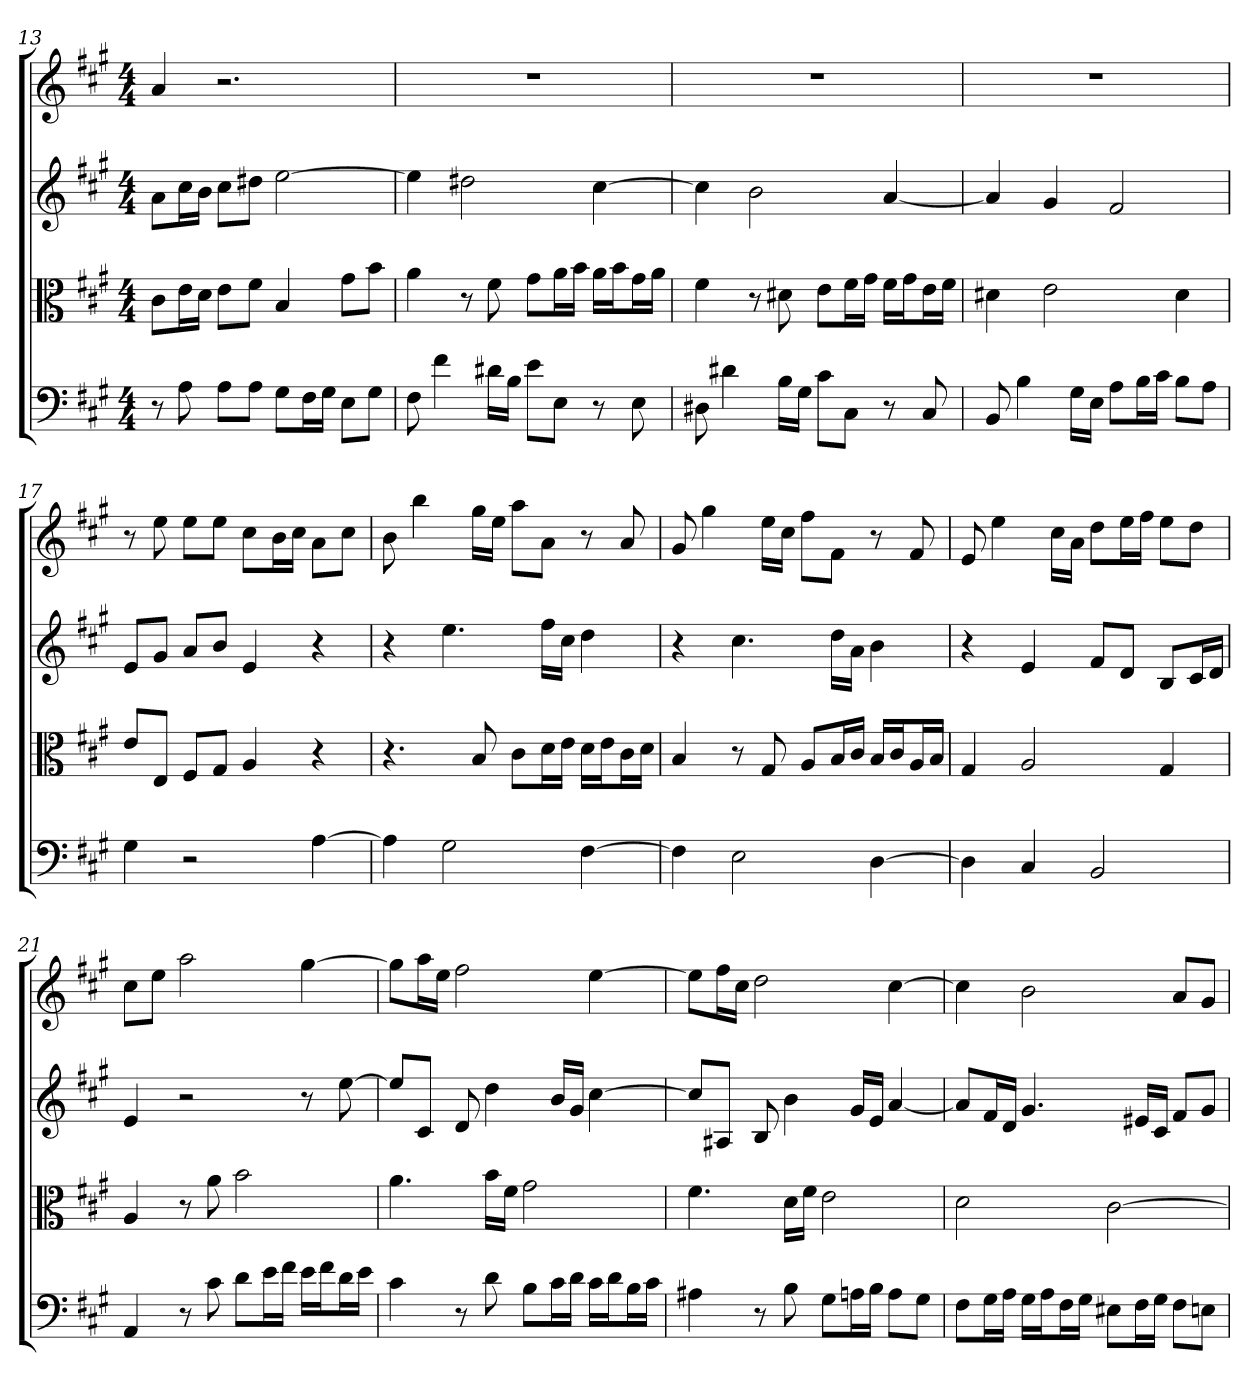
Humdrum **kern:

**kern	**kern	**kern	**kern
*part4	*part3	*part2	*part1
*staff4	*staff3	*staff2	*staff1
*clefF4	*clefC3	*	*
*k[f#c#g#]	*k[f#c#g#]	*k[f#c#g#]	*k[f#c#g#]
*A:	*A:	*A:	*A:
*M4/4	*M4/4	*M4/4	*M4/4
=13	=13	=13	=13
8r	8c#\L	8aL	4a
8A	16e\L	16cc#L	.
.	16d\JJ	16bJJ	.
8A\L	8e\L	8cc#L	2.r
8A\J	8f#\J	8dd#XJ	.
8G#\L	4B	[2ee	.
16F#\L	.	.	.
16G#\JJ	.	.	.
8E\L	8g#\L	.	.
8G#\J	8b\J	.	.
=14	=14	=14	=14
8F#	4a	4ee]	1r
4f#	.	.	.
.	8r	2dd#X	.
16d#X\LL	8f#	.	.
16B\JJ	.	.	.
8e\L	8g#\L	.	.
8E\J	16a\L	.	.
.	16b\JJ	.	.
8r	16a\LL	[4cc#	.
.	16b\J	.	.
8E	16g#\L	.	.
.	16a\JJ	.	.
=15	=15	=15	=15
8D#X	4f#	4cc#]	1r
4d#X	.	.	.
.	8r	2b	.
16B\LL	8d#X	.	.
16G#\JJ	.	.	.
8c#\L	8e\L	.	.
8C#\J	16f#\L	.	.
.	16g#\JJ	.	.
8r	16f#\LL	[4a	.
.	16g#\J	.	.
8C#	16e\L	.	.
.	16f#\JJ	.	.
=16	=16	=16	=16
8BB	4d#X	4a]	1r
4B	.	.	.
.	2e	4g#	.
16G#\LL	.	.	.
16E\JJ	.	.	.
8A\L	.	2f#	.
16B\L	.	.	.
16c#\JJ	.	.	.
8B\L	4d#	.	.
8A\J	.	.	.
=17	=17	=17	=17
4G#	8e/L	8eL	8r
.	8E/J	8g#J	8ee
2r	8F#/L	8aL	8eeL
.	8G#/J	8bJ	8eeJ
.	4A	4e	8cc#L
.	.	.	16bL
.	.	.	16cc#JJ
[4A	4r	4r	8aL
.	.	.	8cc#J
=18	=18	=18	=18
4A]	4.r	4r	8b
.	.	.	4bb
2G#	.	4.ee	.
.	8B	.	16gg#LL
.	.	.	16eeJJ
.	8c#\L	.	8aaL
.	16d\L	16ff#LL	8aJ
.	16e\JJ	16cc#JJ	.
[4F#	16d\LL	4dd	8r
.	16e\J	.	.
.	16c#\L	.	8a
.	16d\JJ	.	.
=19	=19	=19	=19
4F#]	4B	4r	8g#
.	.	.	4gg#
2E	8r	4.cc#	.
.	8G#	.	16eeLL
.	.	.	16cc#JJ
.	8A/L	.	8ff#L
.	16B/L	16ddLL	8f#J
.	16c#/JJ	16aJJ	.
[4D	16B/LL	4b	8r
.	16c#/J	.	.
.	16A/L	.	8f#
.	16B/JJ	.	.
=20	=20	=20	=20
4D]	4G#	4r	8e
.	.	.	4ee
4C#	2A	4e	.
.	.	.	16cc#LL
.	.	.	16aJJ
2BB	.	8f#L	8ddL
.	.	8dJ	16eeL
.	.	.	16ff#JJ
.	4G#	8BL	8eeL
.	.	16c#L	8ddJ
.	.	16dJJ	.
=21	=21	=21	=21
4AA	4A	4e	8cc#L
.	.	.	8eeJ
8r	8r	2r	2aa
8c#	8a	.	.
8d\L	2b	.	.
16e\L	.	.	.
16f#\JJ	.	.	.
16e\LL	.	8r	[4gg#
16f#\J	.	.	.
16d\L	.	[8ee	.
16e\JJ	.	.	.
=22	=22	=22	=22
4c#	4.a	8eeL]	8gg#L]
.	.	8c#J	16aaL
.	.	.	16eeJJ
8r	.	8d	2ff#
8d	16b\LL	4dd	.
.	16f#\JJ	.	.
8B\L	2g#	.	.
16c#\L	.	16bLL	.
16d\JJ	.	16g#JJ	.
16c#\LL	.	[4cc#	[4ee
16d\J	.	.	.
16B\L	.	.	.
16c#\JJ	.	.	.
=23	=23	=23	=23
4A#X	4.f#	8cc#L]	8eeL]
.	.	8A#XJ	16ff#L
.	.	.	16cc#JJ
8r	.	8B	2dd
8B	16d\LL	4b	.
.	16f#\JJ	.	.
8G#\L	2e	.	.
16An\L	.	16g#LL	.
16B\JJ	.	16eJJ	.
8A\L	.	[4a	[4cc#
8G#\J	.	.	.
=24	=24	=24	=24
8F#\L	2d	8aL]	4cc#]
16G#\L	.	16f#L	.
16A\JJ	.	16dJJ	.
16G#\LL	.	4.g#	2b
16A\J	.	.	.
16F#\L	.	.	.
16G#\JJ	.	.	.
8E#X\L	[2c#	.	.
16F#\L	.	16e#XLL	.
16G#\JJ	.	16c#JJ	.
8F#\L	.	8f#L	8aL
8En\J	.	8g#J	8g#J
=	=	=	=
*-	*-	*-	*-
